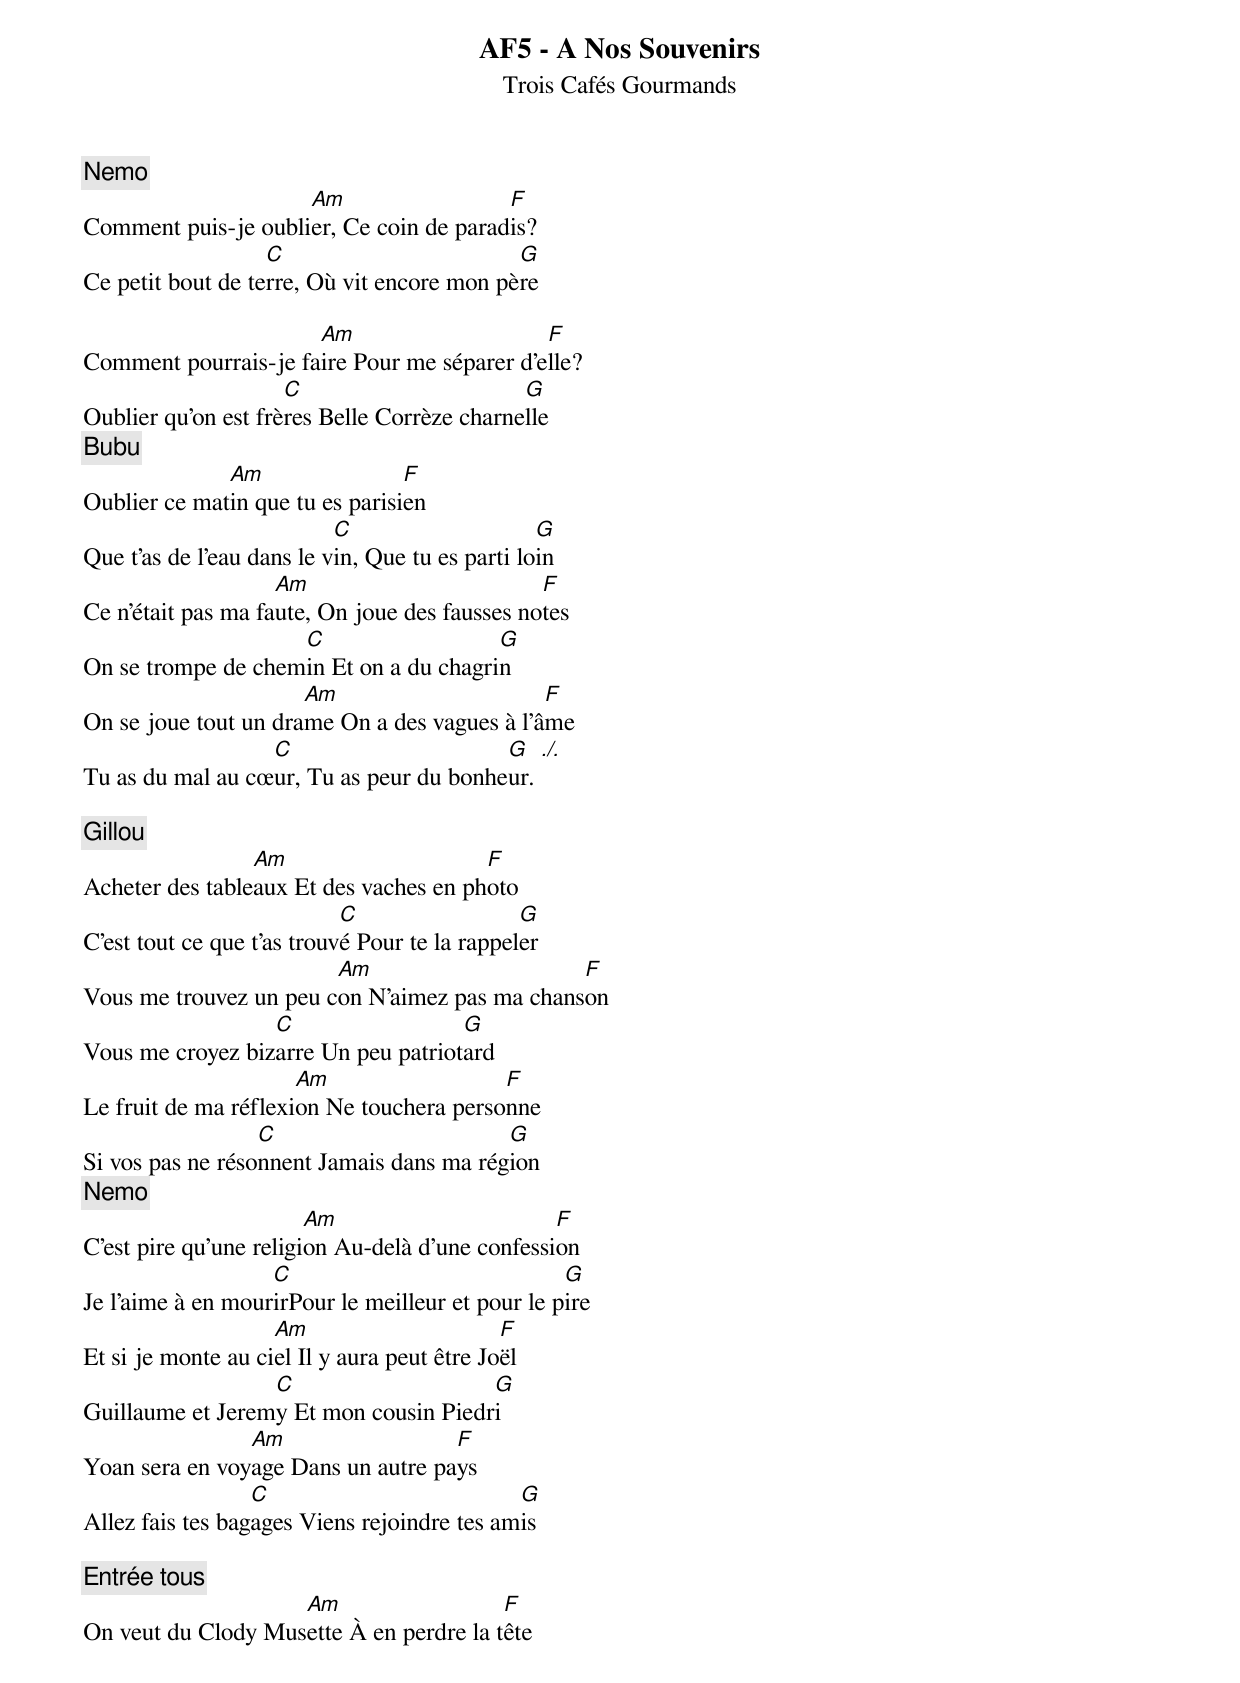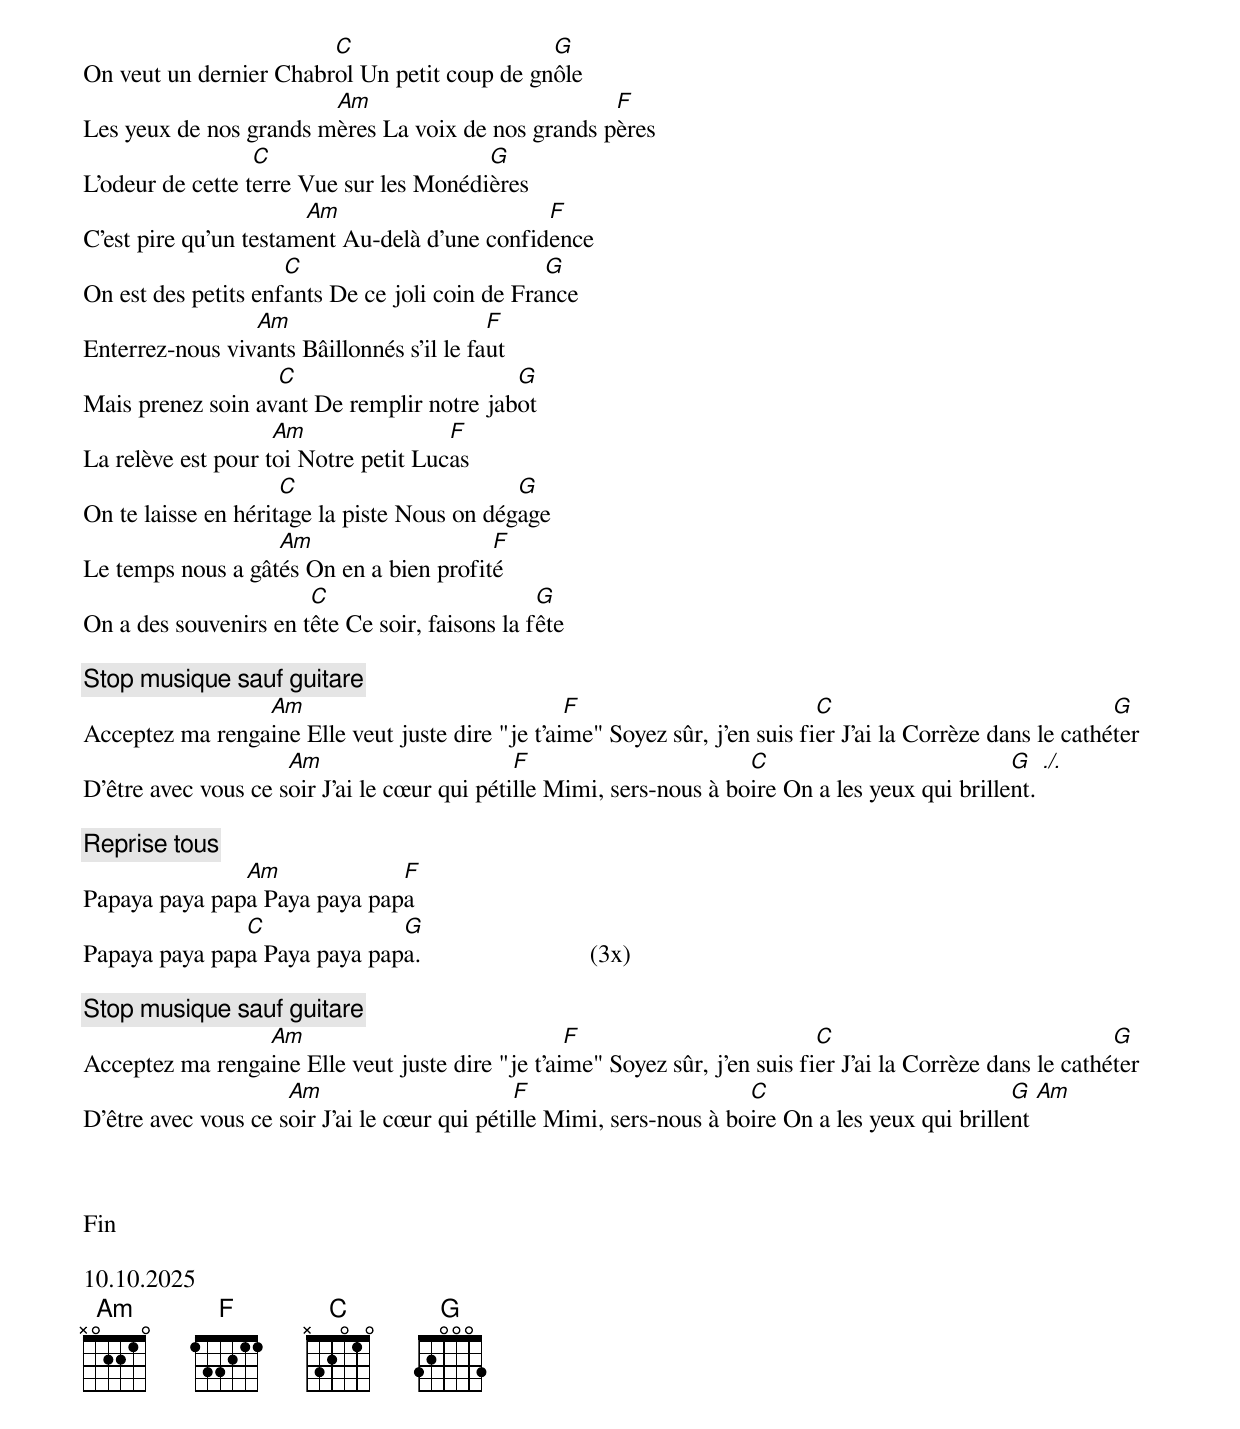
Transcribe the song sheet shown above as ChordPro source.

{title: AF5 - A Nos Souvenirs}
{subtitle: Trois Cafés Gourmands }
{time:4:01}
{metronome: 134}
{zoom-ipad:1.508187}
{c:Nemo}
Comment puis-je oubli[Am]er, Ce coin de parad[F]is?
Ce petit bout de te[C]rre, Où vit encore mon pè[G]re

Comment pourrais-je fa[Am]ire Pour me séparer d'e[F]lle?
Oublier qu'on est frè[C]res Belle Corrèze charne[G]lle
{c:Bubu}
Oublier ce mat[Am]in que tu es parisi[F]en
Que t'as de l'eau dans le v[C]in, Que tu es parti lo[G]in
Ce n'était pas ma fa[Am]ute, On joue des fausses no[F]tes
On se trompe de chem[C]in Et on a du chagri[G]n
On se joue tout un dra[Am]me On a des vagues à l'â[F]me
Tu as du mal au cœ[C]ur, Tu as peur du bonhe[G]ur. [./.]

{c:Gillou}
Acheter des table[Am]aux Et des vaches en ph[F]oto
C'est tout ce que t'as trouv[C]é Pour te la rappel[G]er
Vous me trouvez un peu c[Am]on N'aimez pas ma chans[F]on
Vous me croyez biz[C]arre Un peu patriot[G]ard
Le fruit de ma réflexi[Am]on Ne touchera perso[F]nne
Si vos pas ne réso[C]nnent Jamais dans ma rég[G]ion
{c:Nemo}
C'est pire qu'une religi[Am]on Au-delà d'une confessi[F]on
Je l'aime à en mour[C]irPour le meilleur et pour le p[G]ire
Et si je monte au ci[Am]el Il y aura peut être Jo[F]ël
Guillaume et Jerem[C]y Et mon cousin Piedr[G]i
Yoan sera en voy[Am]age Dans un autre pa[F]ys
Allez fais tes bag[C]ages Viens rejoindre tes am[G]is

{c:Entrée tous}
On veut du Clody Mus[Am]ette À en perdre la t[F]ête
On veut un dernier Chabr[C]ol Un petit coup de gn[G]ôle
Les yeux de nos grands m[Am]ères La voix de nos grands p[F]ères
L'odeur de cette t[C]erre Vue sur les Monédi[G]ères
C'est pire qu'un testam[Am]ent Au-delà d'une confid[F]ence
On est des petits enf[C]ants De ce joli coin de Fra[G]nce
Enterrez-nous viv[Am]ants Bâillonnés s'il le fa[F]ut
Mais prenez soin av[C]ant De remplir notre jab[G]ot
La relève est pour t[Am]oi Notre petit Luc[F]as
On te laisse en hérit[C]age la piste Nous on dég[G]age
Le temps nous a gât[Am]és On en a bien profit[F]é
On a des souvenirs en t[C]ête Ce soir, faisons la f[G]ête

{c:Stop musique sauf guitare}
Acceptez ma renga[Am]ine Elle veut juste dire "je t'ai[F]me" Soyez sûr, j'en suis fi[C]er J'ai la Corrèze dans le cathé[G]ter
D'être avec vous ce s[Am]oir J'ai le cœur qui péti[F]lle Mimi, sers-nous à bo[C]ire On a les yeux qui brille[G]nt. [./.]

{c:Reprise tous}
Papaya paya pap[Am]a Paya paya pap[F]a
Papaya paya pap[C]a Paya paya pap[G]a.                           (3x)

{c:Stop musique sauf guitare}
Acceptez ma renga[Am]ine Elle veut juste dire "je t'ai[F]me" Soyez sûr, j'en suis fi[C]er J'ai la Corrèze dans le cathé[G]ter
D'être avec vous ce s[Am]oir J'ai le cœur qui péti[F]lle Mimi, sers-nous à bo[C]ire On a les yeux qui brille[G]nt [Am]



Fin

10.10.2025
